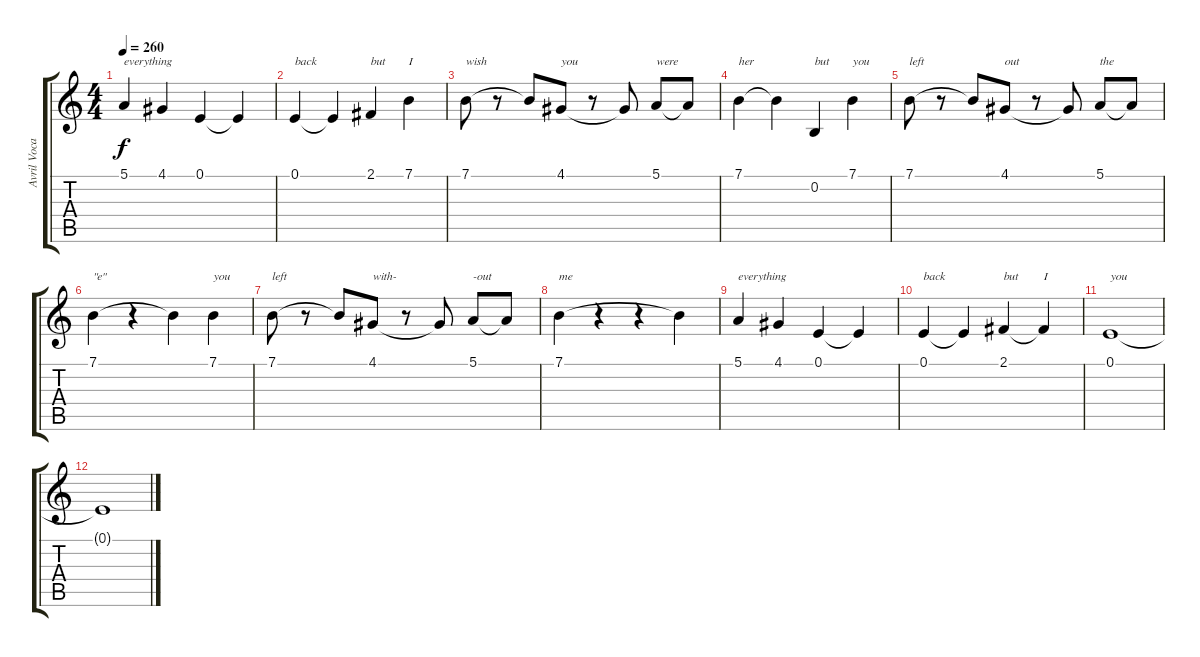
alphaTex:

\track ("Avril Vocals" "Avril Voca") {instrument clarinet}
\staff {score tabs}
\tuning (E4 B3 G3 D3 A2 E2) {hide}
\ts (4 4)
\tempo 260
\clef g2
\ks c
5.1.4{txt "everything" dy f} 4.1.4 0.1.4 0.1{t}.4 |
0.1.4{txt "back"} 0.1{t}.4 2.1.4{txt "but"} 7.1.4{txt "I"} |
7.1.8{txt "wish"} r.8 7.1{t}.8 4.1.8{txt "you"} r.8 4.1{t}.8 5.1.8{txt "were"} 5.1{t}.8 |
7.1.4{txt "her"} 7.1{t}.4 0.2.4{txt "but"} 7.1.4{txt "you"} |
7.1.8{txt "left"} r.8 7.1{t}.8 4.1.8{txt "out"} r.8 4.1{t}.8 5.1.8{txt "the"} 5.1{t}.8 |
7.1.4{txt "\"e\""} r.4 7.1{t}.4 7.1.4{txt "you"} |
7.1.8{txt "left"} r.8 7.1{t}.8 4.1.8{txt "with-"} r.8 4.1{t}.8 5.1.8{txt "-out"} 5.1{t}.8 |
7.1.4{txt "me"} r.4 r.4 7.1{t}.4 |
5.1.4{txt "everything"} 4.1.4 0.1.4 0.1{t}.4 |
0.1.4{txt "back"} 0.1{t}.4 2.1.4{txt "but"} 2.1{t}.4{txt "I"} |
0.1.1{txt "you"} |
0.1{t}.1
